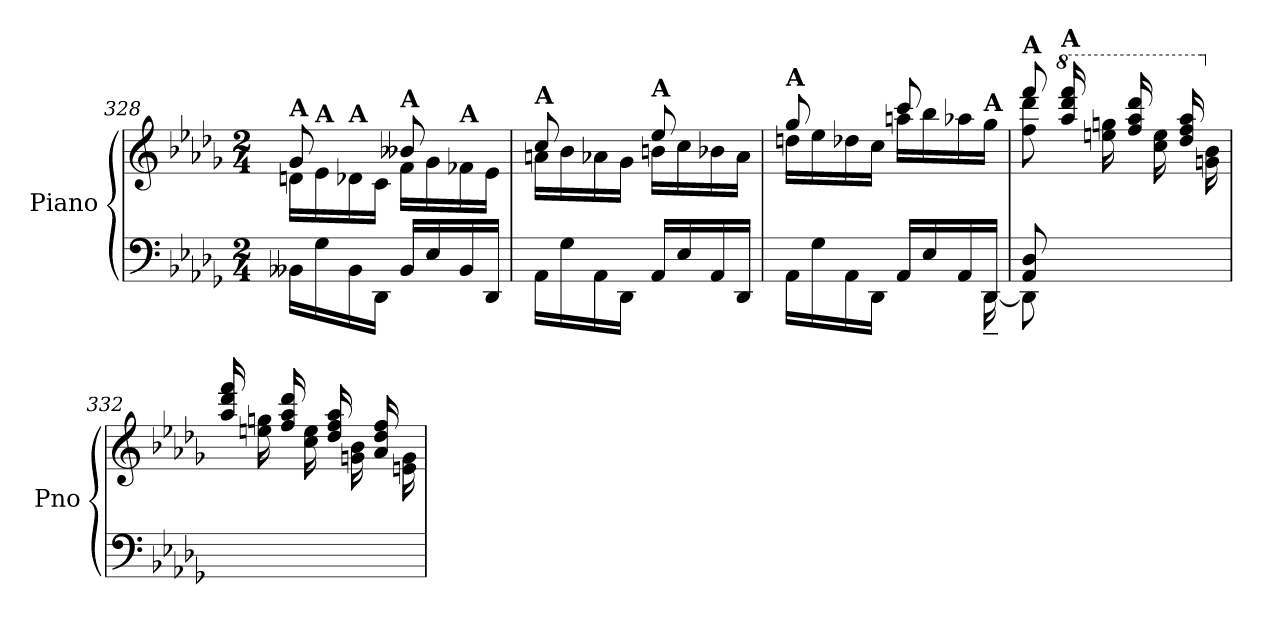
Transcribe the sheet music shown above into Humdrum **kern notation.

**kern	**kern
*part1	*part1
*staff2	*staff1
*I"Piano	*
*I'Pno	*
*clefF4	*clefG2
*k[b-e-a-d-g-]	*k[b-e-a-d-g-]
*M2/4	*M2/4
=328	=328
*	*^
!	!LO:TX:a:B:t=A	!
16BB--X\LL	8g-/	16dn\LL
!	!	!LO:TX:a:B:t=A
16G-\	.	16e-\
!	!LO:TX:a:B:t=A	!
16BB--\	8ryy	16d-X\
16DD-\JJ	.	16c\JJ
!	!LO:TX:a:B:t=A	!
16BB--/LL	8b--X/	16f\LL
16E-/	.	16g-\
!	!LO:TX:a:B:t=A	!
16BB--/	8ryy	16f-X\
16DD-/JJ	.	16e-\JJ
=329	=329	=329
!	!LO:TX:a:B:t=A	!
16AA-\LL	8cc/	16an\LL
16G-\	.	16b-\
16AA-\	8ryy	16a-X\
16DD-\JJ	.	16g-\JJ
!	!LO:TX:a:B:t=A	!
16AA-/LL	8ee-/	16bn\LL
16E-/	.	16cc\
16AA-/	8ryy	16b-X\
16DD-/JJ	.	16a-\JJ
!!LO:LB:g=z	!!
=330	=330	=330
*^	*	*
!	!	!LO:TX:a:B:t=A	!
16AA-\LL	4..ryy	8gg-/	16ddn\LL
16G-\	.	.	16ee-\
16AA-\	.	8ryy	16dd-X\
16DD-\JJ	.	.	16cc\JJ
16AA-/LL	.	8ccc/	16aan\LL
16E-/	.	.	16bb-\
16AA-/	.	8ryy	16aa-X\
!	!	!	!LO:TX:a:B:t=A
16DD-/JJ	[16DD-~\	.	16gg-\JJ
=331	=331	=331	=331
*	*	*	*^
!	!	!LO:TX:a:B:t=A	!	!
8AA-/ 8D-/	8DD-\]	8fff/	8ff\ 8ddd-\	8.ryy
*	*	*8va	*	*
!	!	!LO:TX:a:B:t=A	!	!
16ryy	16ryy	16aaa-/ 16dddd-/ 16ffff/LL	4.ryy	.
16ryy	4ryy	16ryy	.	16eeen\ 16gggn\LL
16ryy	.	16fff/ 16aaa-/ 16dddd-/	.	16ryy
16ryy	.	16ryy	.	16ccc\ 16eee\
16ryy	.	16ddd-/ 16fff/ 16aaa-/	.	16ryy
16ryy	16ryy	16ryy	.	16ggn\ 16bb-\
*v	*v	*	*	*
*	*v	*v	*v
=332	=332
*	*X8va
*	*^
16ryy	16aa-/ 16ddd-/ 16fff/	16ryy
16ryy	16ryy	16een\ 16ggn\
16ryy	16ff/ 16aa-/ 16ddd-/	16ryy
16ryy	16ryy	16cc\ 16ee\
16ryy	16dd-/ 16ff/ 16aa-/	16ryy
16ryy	16ryy	16gn\ 16b-\
16ryy	16a-/ 16dd-/ 16ff/	16ryy
16ryy	16ryy	16en\ 16g\
*	*v	*v
=	=
*-	*-
